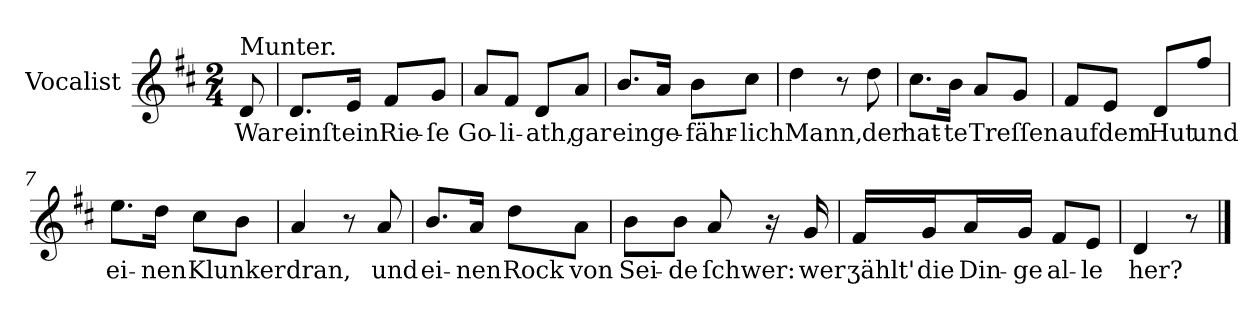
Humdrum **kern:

**kern	**text
*part1	*part1
*staff1	*staff1
*I"Vocalist	*
*clefG2	*
*k[f#c#]	*
*D:	*
*M2/4	*
=	=
!LO:TX:a:t=Munter.	!
8d	War
=1	=1
8.d/L	einſt
16e/Jk	ein
8f#/L	Rie-
8g/J	-ſe
=2	=2
8a/L	Go-
8f#/J	-li-
8d/L	-ath,
8a/J	gar
=3	=3
8.b/L	ein
16a/Jk	ge-
8b\L	-fähr-
8cc#\J	-lich
=4	=4
4dd	Mann,
8r	.
8dd	der
=5	=5
8.cc#\L	hat-
16b\Jk	-te
8a/L	Treſſen
8g/J	.
=6	=6
8f#/L	auf
8e/J	dem
8d/L	Hut
8ff#/J	und
=7	=7
8.ee\L	ei-
16dd\Jk	-nen
8cc#\L	Klunker
8b\J	.
=8	=8
4a	dran,
8r	.
8a	und
=9	=9
8.b/L	ei-
16a/Jk	-nen
8dd\L	Rock
8a\J	von
=10	=10
8b\L	Sei-
8b\J	-de
8a	ſchwer:
16r	.
16g	wer
=11	=11
16f#/LL	ʒählt'
16g/J	die
16a/L	Din-
16g/JJ	-ge
8f#/L	al-
8e/J	-le
=12	=12
4d	her?
8r	.
==	==
*-	*-
